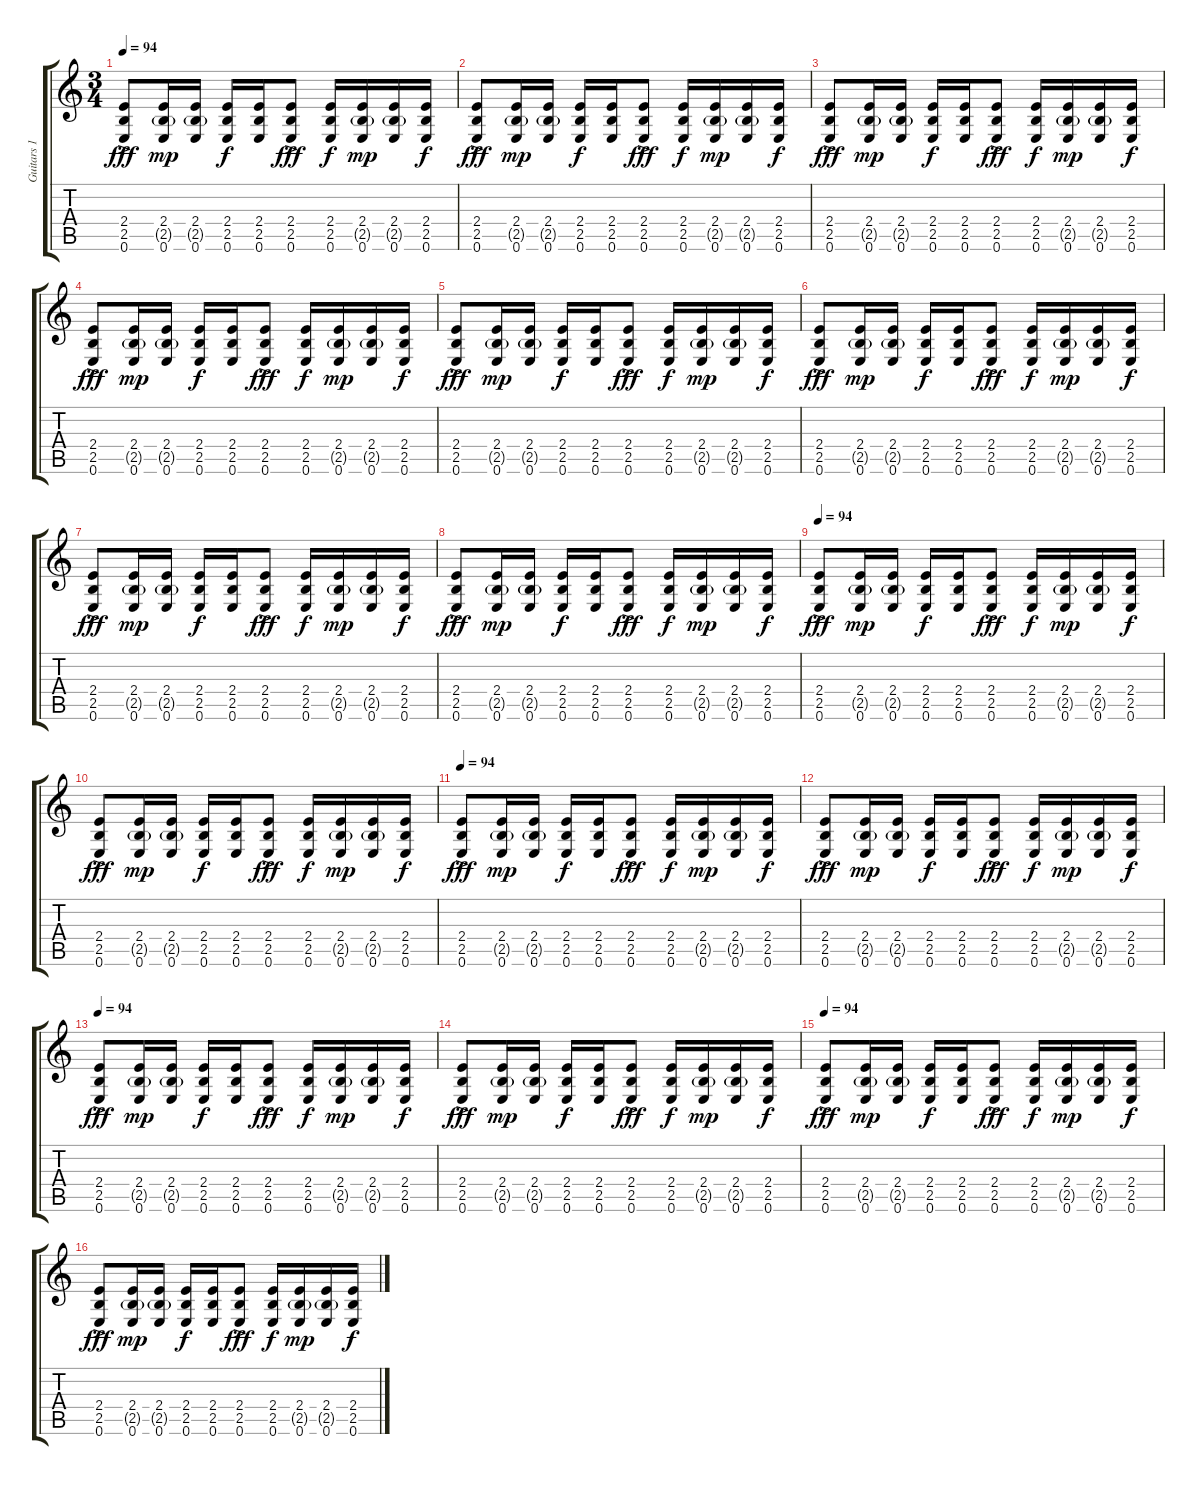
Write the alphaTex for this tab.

\track ("Guitars 1" "Guitars 1") {instrument electricguitarjazz}
\staff {score tabs}
\tuning (E4 B3 G3 D3 A2 E2) {hide}
\ts (3 4)
\tempo 94
\clef g2
\ks c
(2.4{ac} 2.5{ac} 0.6{ac}).8{dy fff} (2.4 2.5{g} 0.6).16{dy mp} (2.4 2.5{g} 0.6).16 (2.4 2.5 0.6).16{dy f} (2.4 2.5 0.6).16 (2.4 2.5 0.6{ac}).8{dy fff} (2.4 2.5 0.6).16{dy f} (2.4 2.5{g} 0.6).16{dy mp} (2.4 2.5{g} 0.6).16 (2.4 2.5 0.6).16{dy f} |
(2.4{ac} 2.5{ac} 0.6{ac}).8{dy fff} (2.4 2.5{g} 0.6).16{dy mp} (2.4 2.5{g} 0.6).16 (2.4 2.5 0.6).16{dy f} (2.4 2.5 0.6).16 (2.4 2.5 0.6{ac}).8{dy fff} (2.4 2.5 0.6).16{dy f} (2.4 2.5{g} 0.6).16{dy mp} (2.4 2.5{g} 0.6).16 (2.4 2.5 0.6).16{dy f} |
(2.4{ac} 2.5{ac} 0.6{ac}).8{dy fff} (2.4 2.5{g} 0.6).16{dy mp} (2.4 2.5{g} 0.6).16 (2.4 2.5 0.6).16{dy f} (2.4 2.5 0.6).16 (2.4 2.5 0.6{ac}).8{dy fff} (2.4 2.5 0.6).16{dy f} (2.4 2.5{g} 0.6).16{dy mp} (2.4 2.5{g} 0.6).16 (2.4 2.5 0.6).16{dy f} |
(2.4{ac} 2.5{ac} 0.6{ac}).8{dy fff} (2.4 2.5{g} 0.6).16{dy mp} (2.4 2.5{g} 0.6).16 (2.4 2.5 0.6).16{dy f} (2.4 2.5 0.6).16 (2.4 2.5 0.6{ac}).8{dy fff} (2.4 2.5 0.6).16{dy f} (2.4 2.5{g} 0.6).16{dy mp} (2.4 2.5{g} 0.6).16 (2.4 2.5 0.6).16{dy f} |
(2.4{ac} 2.5{ac} 0.6{ac}).8{dy fff} (2.4 2.5{g} 0.6).16{dy mp} (2.4 2.5{g} 0.6).16 (2.4 2.5 0.6).16{dy f} (2.4 2.5 0.6).16 (2.4 2.5 0.6{ac}).8{dy fff} (2.4 2.5 0.6).16{dy f} (2.4 2.5{g} 0.6).16{dy mp} (2.4 2.5{g} 0.6).16 (2.4 2.5 0.6).16{dy f} |
(2.4{ac} 2.5{ac} 0.6{ac}).8{dy fff} (2.4 2.5{g} 0.6).16{dy mp} (2.4 2.5{g} 0.6).16 (2.4 2.5 0.6).16{dy f} (2.4 2.5 0.6).16 (2.4 2.5 0.6{ac}).8{dy fff} (2.4 2.5 0.6).16{dy f} (2.4 2.5{g} 0.6).16{dy mp} (2.4 2.5{g} 0.6).16 (2.4 2.5 0.6).16{dy f} |
(2.4{ac} 2.5{ac} 0.6{ac}).8{dy fff} (2.4 2.5{g} 0.6).16{dy mp} (2.4 2.5{g} 0.6).16 (2.4 2.5 0.6).16{dy f} (2.4 2.5 0.6).16 (2.4 2.5 0.6{ac}).8{dy fff} (2.4 2.5 0.6).16{dy f} (2.4 2.5{g} 0.6).16{dy mp} (2.4 2.5{g} 0.6).16 (2.4 2.5 0.6).16{dy f} |
(2.4{ac} 2.5{ac} 0.6{ac}).8{dy fff} (2.4 2.5{g} 0.6).16{dy mp} (2.4 2.5{g} 0.6).16 (2.4 2.5 0.6).16{dy f} (2.4 2.5 0.6).16 (2.4 2.5 0.6{ac}).8{dy fff} (2.4 2.5 0.6).16{dy f} (2.4 2.5{g} 0.6).16{dy mp} (2.4 2.5{g} 0.6).16 (2.4 2.5 0.6).16{dy f} |
\tempo 94
(2.4{ac} 2.5{ac} 0.6{ac}).8{dy fff volume 11 instrument overdrivenguitar} (2.4 2.5{g} 0.6).16{dy mp} (2.4 2.5{g} 0.6).16 (2.4 2.5 0.6).16{dy f} (2.4 2.5 0.6).16 (2.4 2.5 0.6{ac}).8{dy fff} (2.4 2.5 0.6).16{dy f} (2.4 2.5{g} 0.6).16{dy mp} (2.4 2.5{g} 0.6).16 (2.4 2.5 0.6).16{dy f} |
(2.4{ac} 2.5{ac} 0.6{ac}).8{dy fff volume 11 instrument overdrivenguitar} (2.4 2.5{g} 0.6).16{dy mp} (2.4 2.5{g} 0.6).16 (2.4 2.5 0.6).16{dy f} (2.4 2.5 0.6).16 (2.4 2.5 0.6{ac}).8{dy fff} (2.4 2.5 0.6).16{dy f} (2.4 2.5{g} 0.6).16{dy mp} (2.4 2.5{g} 0.6).16 (2.4 2.5 0.6).16{dy f} |
\tempo 94
(2.4{ac} 2.5{ac} 0.6{ac}).8{dy fff volume 11 instrument overdrivenguitar} (2.4 2.5{g} 0.6).16{dy mp} (2.4 2.5{g} 0.6).16 (2.4 2.5 0.6).16{dy f} (2.4 2.5 0.6).16 (2.4 2.5 0.6{ac}).8{dy fff} (2.4 2.5 0.6).16{dy f} (2.4 2.5{g} 0.6).16{dy mp} (2.4 2.5{g} 0.6).16 (2.4 2.5 0.6).16{dy f} |
(2.4{ac} 2.5{ac} 0.6{ac}).8{dy fff volume 11 instrument overdrivenguitar} (2.4 2.5{g} 0.6).16{dy mp} (2.4 2.5{g} 0.6).16 (2.4 2.5 0.6).16{dy f} (2.4 2.5 0.6).16 (2.4 2.5 0.6{ac}).8{dy fff} (2.4 2.5 0.6).16{dy f} (2.4 2.5{g} 0.6).16{dy mp} (2.4 2.5{g} 0.6).16 (2.4 2.5 0.6).16{dy f} |
\tempo 94
(2.4{ac} 2.5{ac} 0.6{ac}).8{dy fff volume 11 instrument overdrivenguitar} (2.4 2.5{g} 0.6).16{dy mp} (2.4 2.5{g} 0.6).16 (2.4 2.5 0.6).16{dy f} (2.4 2.5 0.6).16 (2.4 2.5 0.6{ac}).8{dy fff} (2.4 2.5 0.6).16{dy f} (2.4 2.5{g} 0.6).16{dy mp} (2.4 2.5{g} 0.6).16 (2.4 2.5 0.6).16{dy f} |
(2.4{ac} 2.5{ac} 0.6{ac}).8{dy fff volume 11 instrument overdrivenguitar} (2.4 2.5{g} 0.6).16{dy mp} (2.4 2.5{g} 0.6).16 (2.4 2.5 0.6).16{dy f} (2.4 2.5 0.6).16 (2.4 2.5 0.6{ac}).8{dy fff} (2.4 2.5 0.6).16{dy f} (2.4 2.5{g} 0.6).16{dy mp} (2.4 2.5{g} 0.6).16 (2.4 2.5 0.6).16{dy f} |
\tempo 94
(2.4{ac} 2.5{ac} 0.6{ac}).8{dy fff volume 11 instrument overdrivenguitar} (2.4 2.5{g} 0.6).16{dy mp} (2.4 2.5{g} 0.6).16 (2.4 2.5 0.6).16{dy f} (2.4 2.5 0.6).16 (2.4 2.5 0.6{ac}).8{dy fff} (2.4 2.5 0.6).16{dy f} (2.4 2.5{g} 0.6).16{dy mp} (2.4 2.5{g} 0.6).16 (2.4 2.5 0.6).16{dy f} |
(2.4{ac} 2.5{ac} 0.6{ac}).8{dy fff volume 11 instrument overdrivenguitar} (2.4 2.5{g} 0.6).16{dy mp} (2.4 2.5{g} 0.6).16 (2.4 2.5 0.6).16{dy f} (2.4 2.5 0.6).16 (2.4 2.5 0.6{ac}).8{dy fff} (2.4 2.5 0.6).16{dy f} (2.4 2.5{g} 0.6).16{dy mp} (2.4 2.5{g} 0.6).16 (2.4 2.5 0.6).16{dy f}
